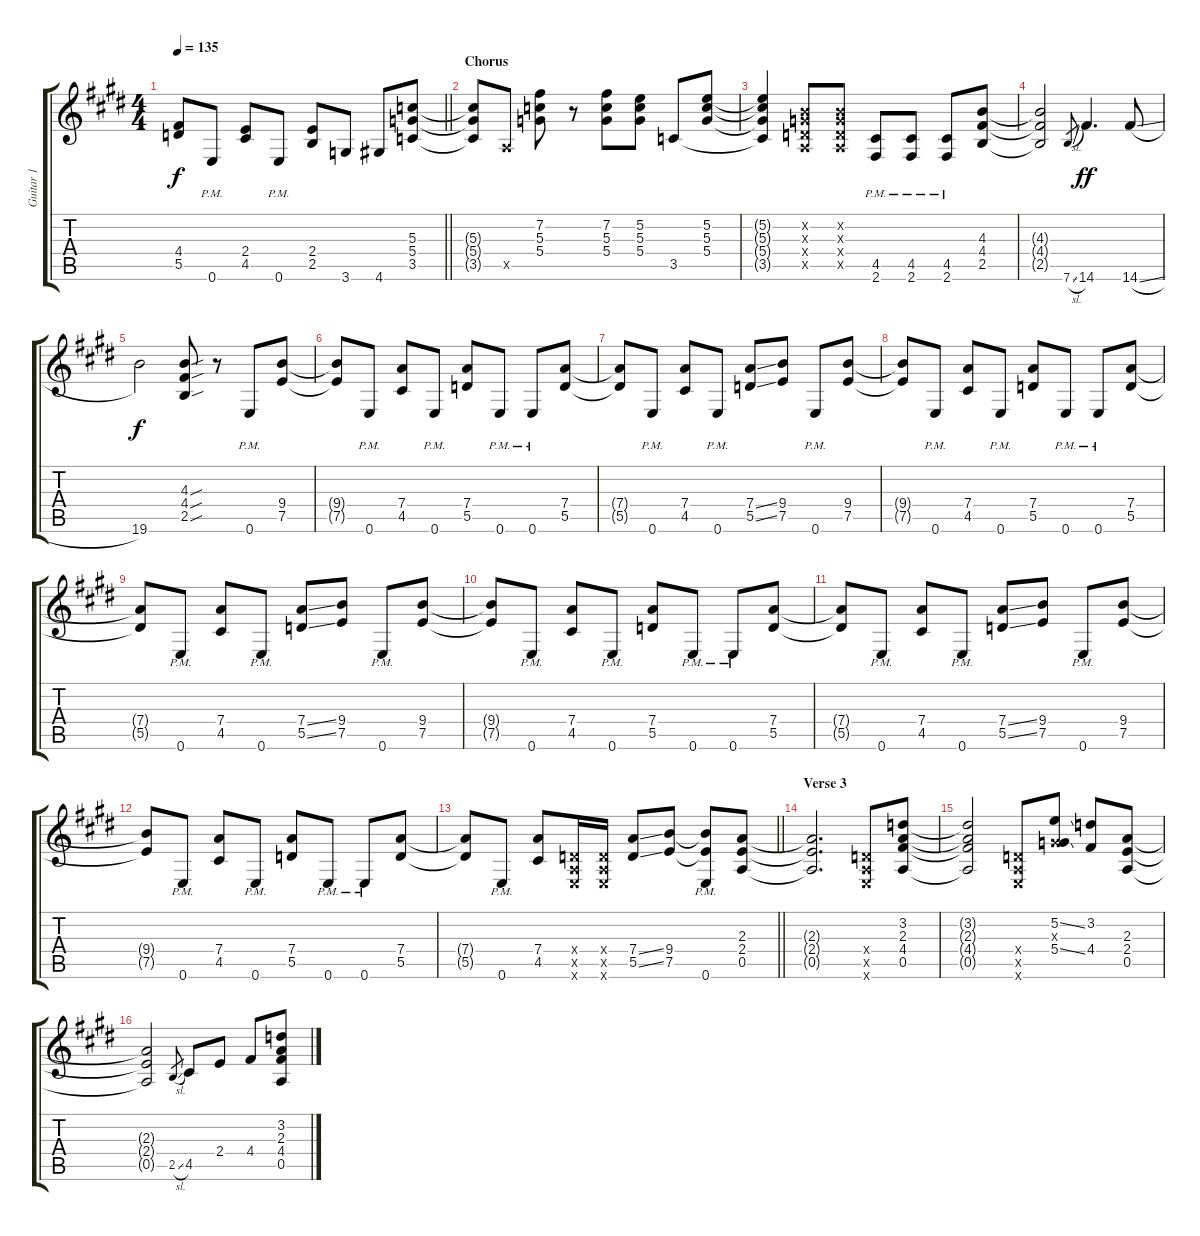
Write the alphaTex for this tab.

\track ("Guitar 1" "Guitar 1") {solo instrument distortionguitar}
\staff {score tabs}
\tuning (E4 B3 G3 D3 A2 E2) {hide}
\ts (4 4)
\tempo 135
\clef g2
\barLineRight lightlight
\ks e
(4.4{t} 5.5{t}).8{dy f} 0.6{pm}.8 (2.4 4.5).8 0.6{pm}.8 (2.4 2.5).8 3.6.8 4.6.8 (5.3 5.4 3.5).8 |
\section ("" "Chorus")
(5.3{t} 5.4{t} 3.5{t}).8 0.5{x}.8 (7.2 5.3 5.4).8 r.8 (7.2 5.3 5.4).8 (5.2 5.3 5.4).8 3.5.8 (5.2 5.3 5.4).8 |
(5.2{t} 5.3{t} 5.4{t} 3.5{t}).4 (0.2{x} 0.3{x} 0.4{x} 0.5{x}).8 (0.2{x} 0.3{x} 0.4{x} 0.5{x}).8 (4.5{pm} 2.6{pm}).8 (4.5{pm} 2.6{pm}).8 (4.5{pm} 2.6{pm}).8 (4.3 4.4 2.5).8 |
(4.3{t} 4.4{t} 2.5{t}).2 7.6{sl}.8{gr} 14.6.4{d dy ff} 14.6{sl}.8 |
19.6.2{dy f} (4.3{sou} 4.4{sou} 2.5{sou}).8 r.8 0.6{pm}.8 (9.4 7.5).8 |
(9.4{t} 7.5{t}).8 0.6{pm}.8 (7.4 4.5).8 0.6{pm}.8 (7.4 5.5).8 0.6{pm}.8 0.6{pm}.8 (7.4 5.5).8 |
(7.4{t} 5.5{t}).8 0.6{pm}.8 (7.4 4.5).8 0.6{pm}.8 (7.4{ss} 5.5{ss}).8 (9.4 7.5).8 0.6{pm}.8 (9.4 7.5).8 |
(9.4{t} 7.5{t}).8 0.6{pm}.8 (7.4 4.5).8 0.6{pm}.8 (7.4 5.5).8 0.6{pm}.8 0.6{pm}.8 (7.4 5.5).8 |
(7.4{t} 5.5{t}).8 0.6{pm}.8 (7.4 4.5).8 0.6{pm}.8 (7.4{ss} 5.5{ss}).8 (9.4 7.5).8 0.6{pm}.8 (9.4 7.5).8 |
(9.4{t} 7.5{t}).8 0.6{pm}.8 (7.4 4.5).8 0.6{pm}.8 (7.4 5.5).8 0.6{pm}.8 0.6{pm}.8 (7.4 5.5).8 |
(7.4{t} 5.5{t}).8 0.6{pm}.8 (7.4 4.5).8 0.6{pm}.8 (7.4{ss} 5.5{ss}).8 (9.4 7.5).8 0.6{pm}.8 (9.4 7.5).8 |
(9.4{t} 7.5{t}).8 0.6{pm}.8 (7.4 4.5).8 0.6{pm}.8 (7.4 5.5).8 0.6{pm}.8 0.6{pm}.8 (7.4 5.5).8 |
\barLineRight lightlight
(7.4{t} 5.5{t}).8 0.6{pm}.8 (7.4 4.5).8 (0.4{x} 0.5{x} 0.6{x}).16 (0.4{x} 0.5{x} 0.6{x}).16 (7.4{ss} 5.5{ss}).8 (9.4 7.5).8 (9.4{t} 7.5{t} 0.6{pm}).8 (2.3 2.4 0.5).8 |
\section ("" "Verse 3")
(2.3{t} 2.4{t} 0.5{t}).2{d} (0.4{x} 0.5{x} 0.6{x}).8 (3.2 2.3 4.4 0.5).8 |
(3.2{t} 2.3{t} 4.4{t} 0.5{t}).2 (0.4{x} 0.5{x} 0.6{x}).8 (5.2{ss} 0.3{x} 5.4{ss}).8 (3.2 4.4).8 (2.3 2.4 0.5).8 |
(2.3{t} 2.4{t} 0.5{t}).2 2.5{sl}.8{gr} 4.5.8 2.4.8 4.4.8 (3.2 2.3 4.4 0.5).8
